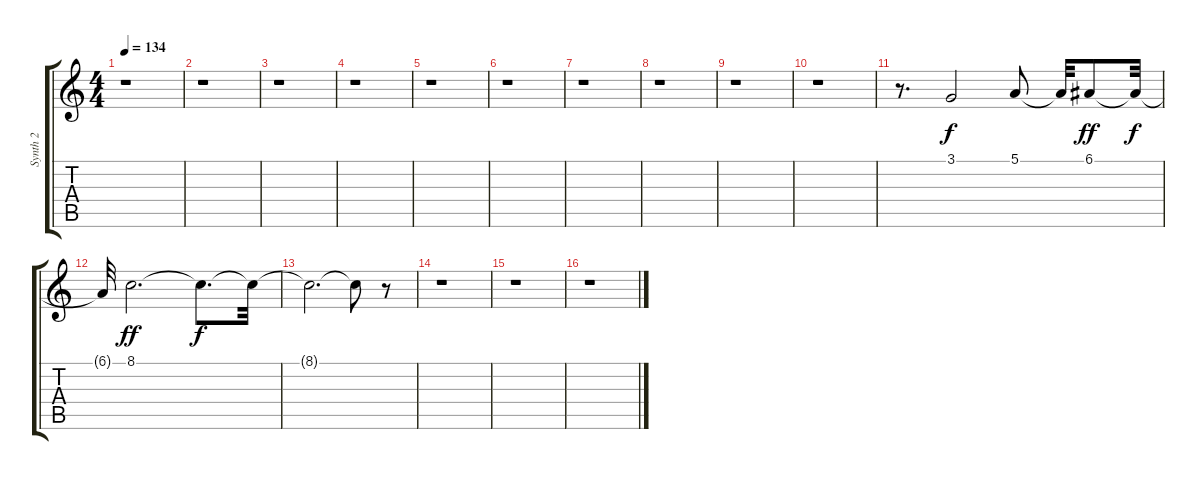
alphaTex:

\track ("Synth 2" "Synth 2") {instrument lead8bassandlead}
\staff {score tabs}
\tuning (E4 B3 G3 D3 A2 E2) {hide}
\ts (4 4)
\tempo 134
\clef g2
\ks c
r.1{dy f instrument lead8bassandlead} |
r.1 |
r.1 |
r.1 |
r.1 |
r.1 |
r.1 |
r.1 |
r.1 |
r.1 |
r.8{d} 3.1.2 5.1.8 5.1{t}.32 6.1.8{dy ff} 6.1{t}.32{dy f} |
6.1{t}.32 8.1.2{d dy ff} 8.1{t}.8{d dy f} 8.1{t}.32 |
8.1{t}.2{d} 8.1{t}.8 r.8 |
r.1 |
r.1 |
r.1
